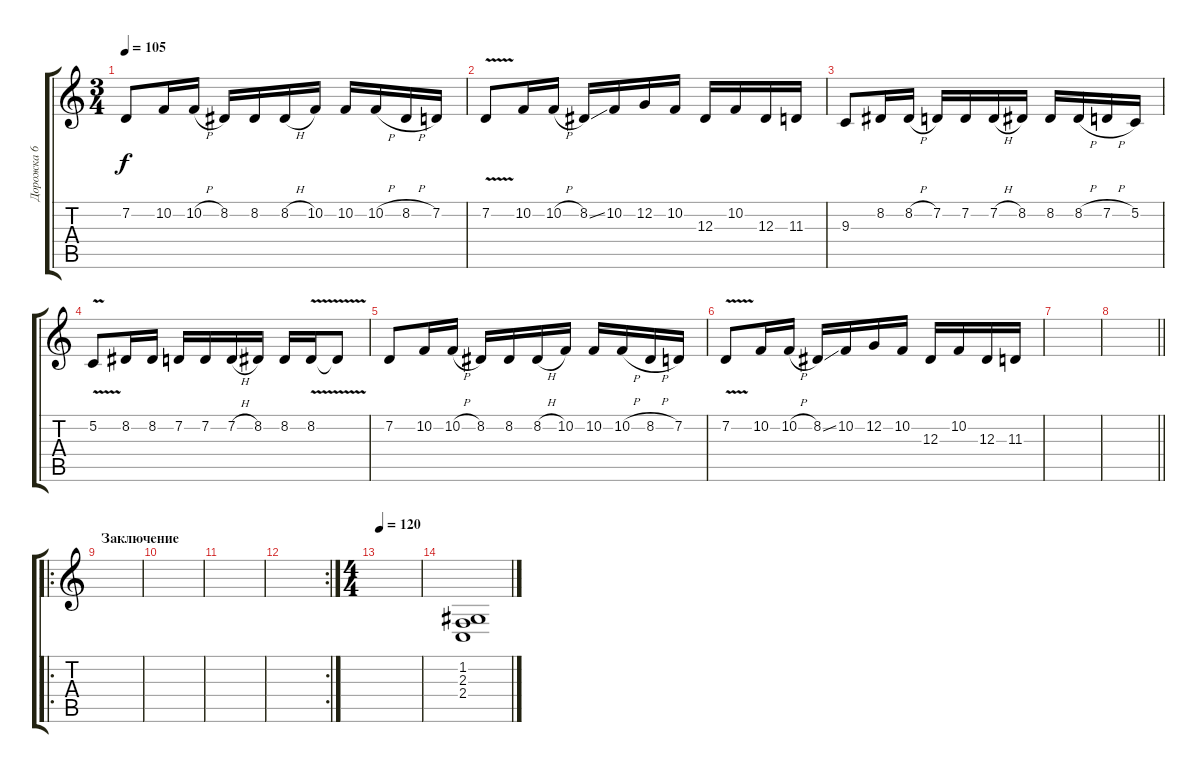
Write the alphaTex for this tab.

\track ("Дорожка 6" "Дорожка 6") {instrument tremolostrings}
\staff {score tabs}
\tuning (C4 G3 Eb3 Bb2 F2 C2) {hide}
\ts (3 4)
\tempo 105
\clef g2
\ks c
7.2.8{dy f} 10.2.16 10.2{h}.16 8.2.16 8.2.16 8.2{h}.16 10.2.16 10.2.16 10.2{h}.16 8.2{h}.16 7.2.16 |
7.2{v}.8 10.2.16 10.2{h}.16 8.2{ss}.16 10.2.16 12.2.16 10.2.16 12.3.16 10.2.16 12.3.16 11.3.16 |
9.3.8 8.2.16 8.2{h}.16 7.2.16 7.2.16 7.2{h}.16 8.2.16 8.2.16 8.2{h}.16 7.2{h}.16 5.2.16 |
5.2{v}.8 8.2.16 8.2.16 7.2.16 7.2.16 7.2{h}.16 8.2.16 8.2.16 8.2{v}.16 8.2{t}.8 |
7.2.8 10.2.16 10.2{h}.16 8.2.16 8.2.16 8.2{h}.16 10.2.16 10.2.16 10.2{h}.16 8.2{h}.16 7.2.16 |
7.2{v}.8 10.2.16 10.2{h}.16 8.2{ss}.16 10.2.16 12.2.16 10.2.16 12.3.16 10.2.16 12.3.16 11.3.16 |
|
\barLineRight lightlight
|
\ro
\section ("" "Заключение")
|
|
|
\rc 2
|
\ts (4 4)
\tempo 120
|
(1.2 2.3 2.4).1
